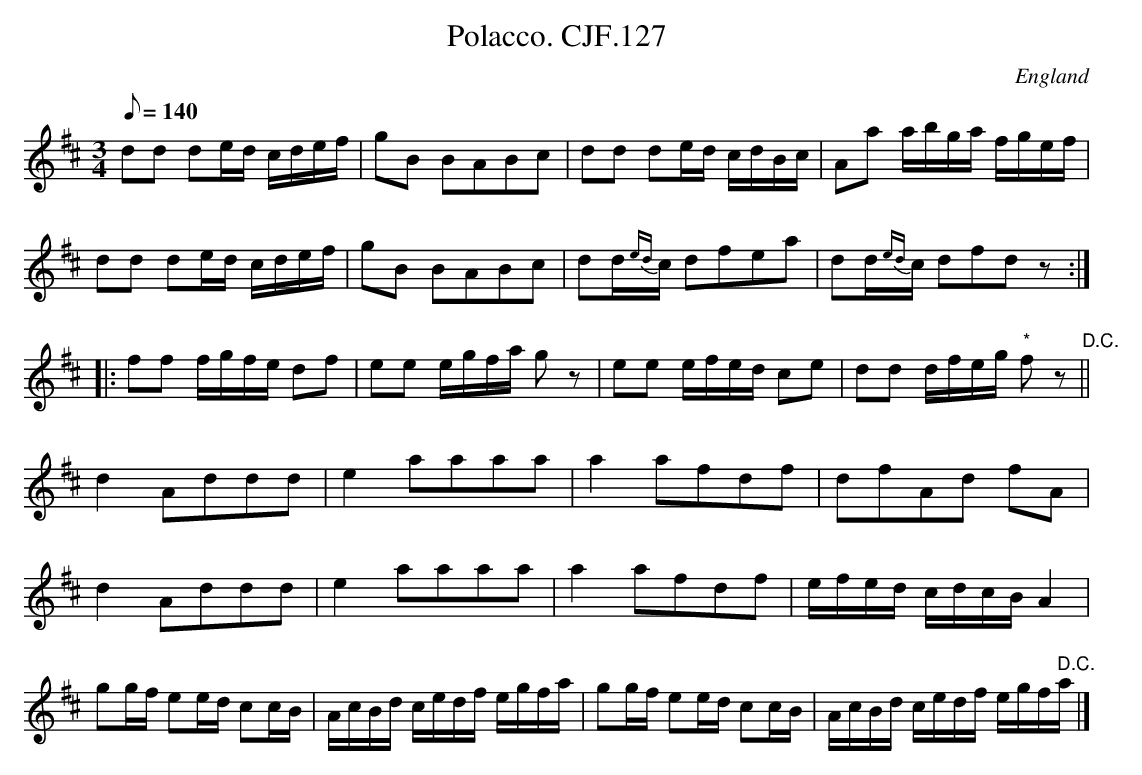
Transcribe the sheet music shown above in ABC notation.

X:1
T:Polacco. CJF.127
L:1/16
M:3/4
O:England
Q:1/8=140
K:D
d2d2 d2ed cdef|g2B2 B2A2B2c2|\
d2d2 d2ed cdBc|A2a2 abga fgef|!
d2d2 d2ed cdef|g2B2 B2A2B2c2|\
d2d{ed}c d2f2e2a2|d2d{ed}c d2f2d2z2:|!
|:f2f2 fgfe d2f2|e2e2 egfa g2z2|\
e2e2 efed c2e2|d2d2 dfeg "*" f2z2" D.C."||!
d4A2d2d2d2|e4a2a2a2a2|a4a2f2d2f2|d2f2A2d2 f2A2|!
d4A2d2d2d2|e4a2a2a2a2|a4a2f2d2f2|efed cdcB A4|!
g2gf e2ed c2cB|AcBd cedf egfa|g2gf e2ed c2cB|\
AcBd cedf egf" D.C."a|]
